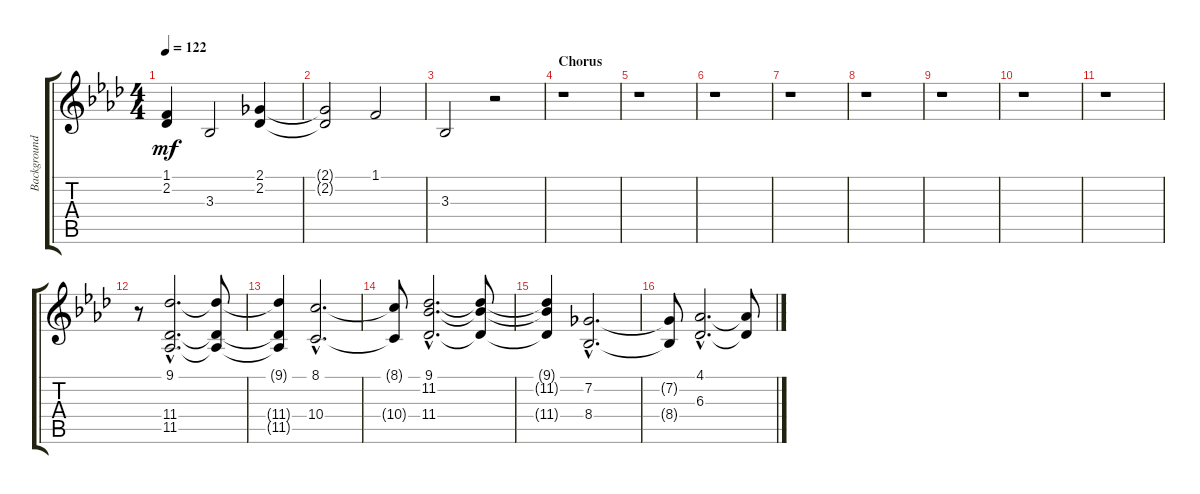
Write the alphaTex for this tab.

\track ("Background Vocals" "Background") {instrument choiraahs}
\staff {score tabs}
\tuning (E4 B3 G3 D3 A2 E2) {hide}
\ts (4 4)
\tempo 122
\clef g2
\ks ab
(1.1{t} 2.2{t}).4{dy mf} 3.3.2 (2.1 2.2).4 |
(2.1{t} 2.2{t}).2 1.1.2 |
3.3.2 r.2 |
\section ("" "Chorus")
r.1 |
r.1 |
r.1 |
r.1 |
r.1 |
r.1 |
r.1 |
r.1 |
r.8 (9.1{hac} 11.4{hac} 11.5{hac}).2{d} (9.1{t} 11.4{t} 11.5{t}).8 |
(9.1{t} 11.4{t} 11.5{t}).4 (8.1{hac} 10.4{hac}).2{d} |
(8.1{t} 10.4{t}).8 (9.1{hac} 11.2{hac} 11.4{hac}).2{d} (9.1{t} 11.2{t} 11.4{t}).8 |
(9.1{t} 11.2{t} 11.4{t}).4 (7.2{hac} 8.4{hac}).2{d} |
(7.2{t} 8.4{t}).8 (4.1{hac} 6.3{hac}).2{d} (4.1{t} 6.3{t}).8
